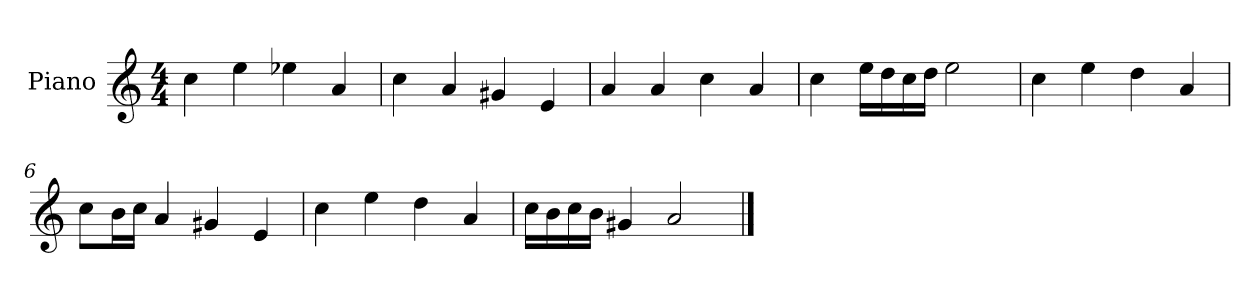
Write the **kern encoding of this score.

**kern
*part1
*staff1
*I"Piano
*I'P-no
*clefG2
*k[]
*M4/4
*MM90
=1
4cc\
4ee\
4ee-X\
4a/
=2
4cc\
4a/
4g#X/
4e/
=3
4a/
4a/
4cc\
4a/
=4
4cc\
16ee\LL
16dd\
16cc\
16dd\JJ
2ee\
=5
4cc\
4ee\
4dd\
4a/
=6
8cc\L
16b\L
16cc\JJ
4a/
4g#X/
4e/
=7
4cc\
4ee\
4dd\
4a/
!!LO:LB:g=z
=8
16cc\LL
16b\
16cc\
16b\JJ
4g#X/
2a/
==
*-
